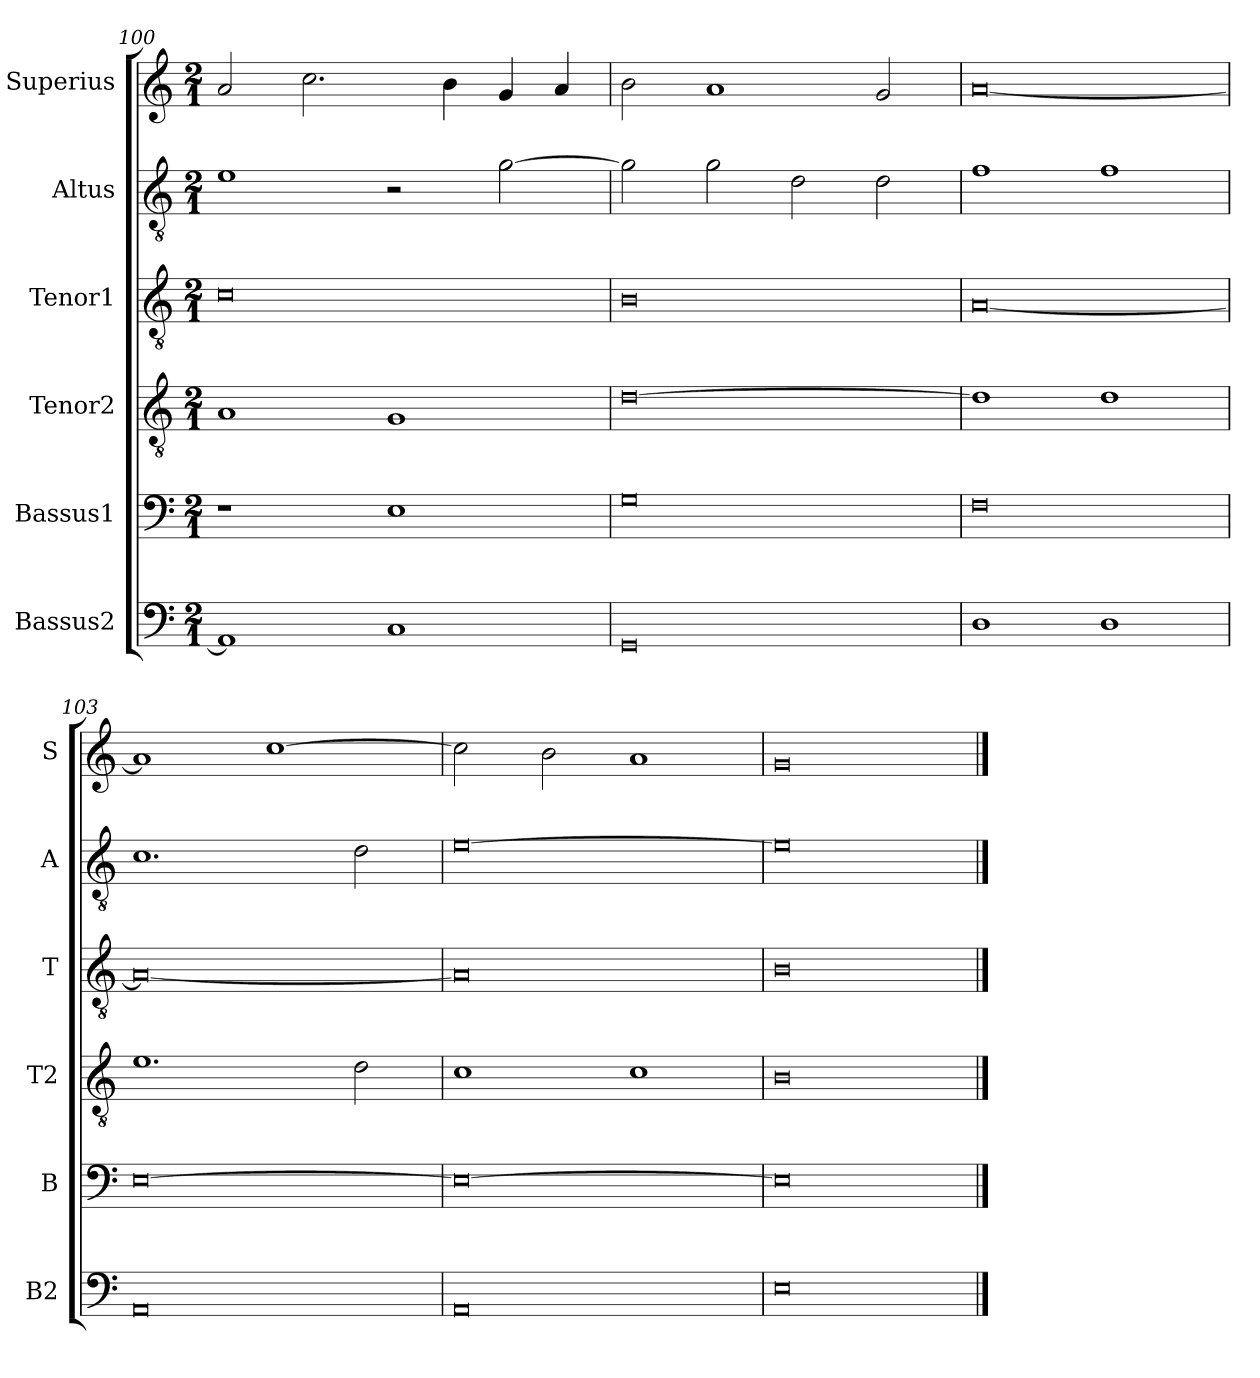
**kern	**kern	**kern	**kern	**kern	**kern
*part6	*part5	*part4	*part3	*part2	*part1
*staff6	*staff5	*staff4	*staff3	*staff2	*staff1
*I"Bassus2	*I"Bassus1	*I"Tenor2	*I"Tenor1	*I"Altus	*I"Superius
*I'B2	*I'B	*I'T2	*I'T	*I'A	*I'S
*clefF4	*clefF4	*clefGv2	*clefGv2	*clefGv2	*clefG2
*k[]	*k[]	*k[]	*k[]	*k[]	*k[]
*M2/1	*M2/1	*M2/1	*M2/1	*M2/1	*M2/1
=100	=100	=100	=100	=100	=100
1AA]	1r	1A	0c	1e	2a/
.	.	.	.	.	2.cc\
1C	1E	1G	.	2r	.
.	.	.	.	.	4b\
.	.	.	.	[2g\	4g/
.	.	.	.	.	4a/
=101	=101	=101	=101	=101	=101
0GG	0G	[0d	0B	2g\]	2b\
.	.	.	.	2g\	1a
.	.	.	.	2d\	.
.	.	.	.	2d\	2g/
=102	=102	=102	=102	=102	=102
1D	0F	1d]	[0A	1f	[0a
1D	.	1d	.	1f	.
=103	=103	=103	=103	=103	=103
0AA	[0E	1.e	0A_	1.c	1a]
.	.	.	.	.	[1cc
.	.	2d\	.	2d\	.
=104	=104	=104	=104	=104	=104
0AA	0E_	1c	0A]	[0e	2cc\]
.	.	.	.	.	2b\
.	.	1c	.	.	1a
=105	=105	=105	=105	=105	=105
0E	0E]	0B	0B	0e]	0g
==	==	==	==	==	==
*-	*-	*-	*-	*-	*-
